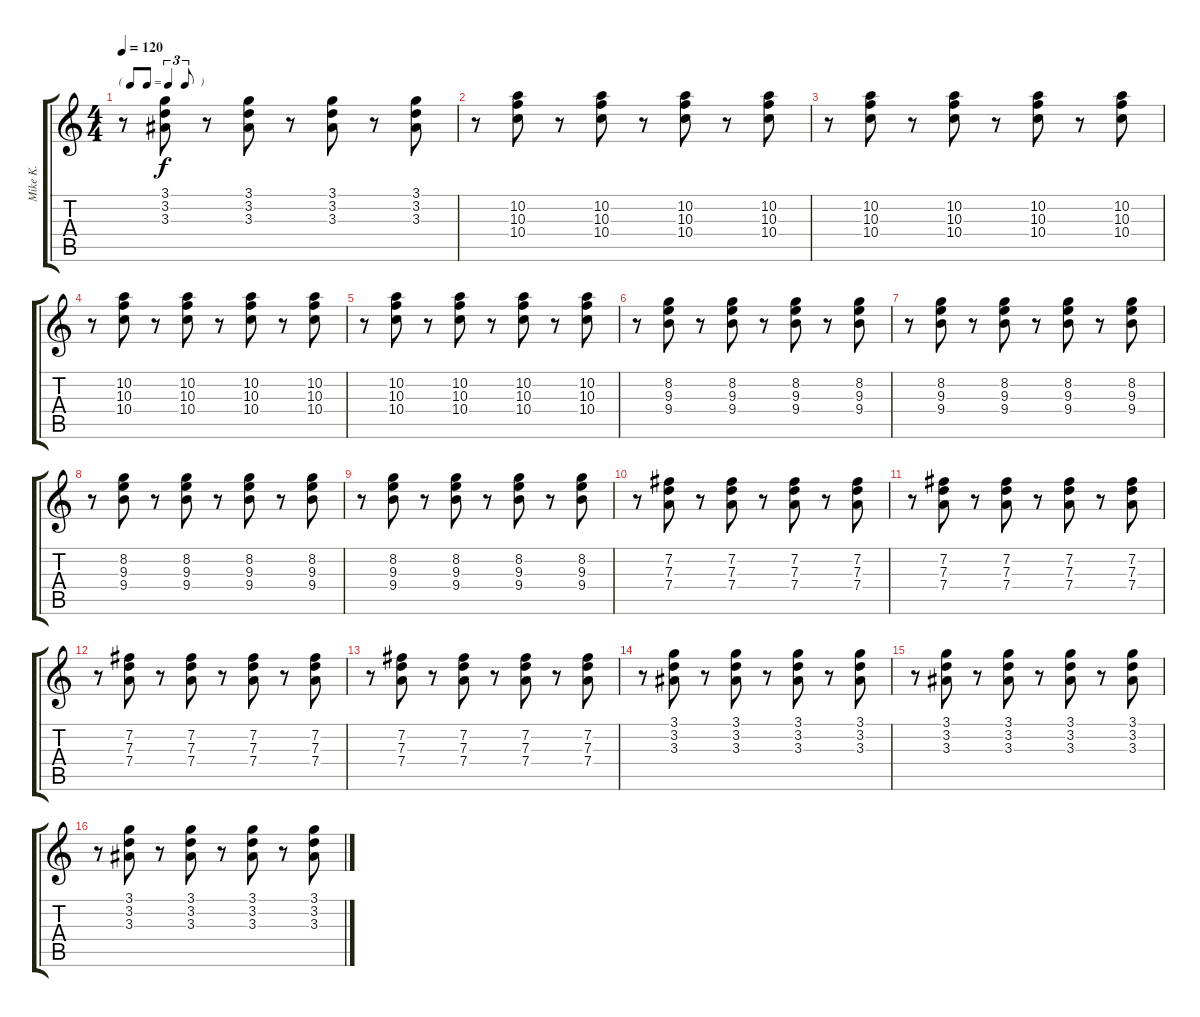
\track ("Mike K." "Mike K.") {instrument electricguitarclean}
\staff {score tabs}
\tuning (E4 B3 G3 D3 A2 E2) {hide}
\ts (4 4)
\tf triplet8th
\tempo 120
\clef g2
\ks c
r.8{dy f} (3.1 3.2 3.3).8 r.8 (3.1 3.2 3.3).8 r.8 (3.1 3.2 3.3).8 r.8 (3.1 3.2 3.3).8 |
r.8 (10.2 10.3 10.4).8 r.8 (10.2 10.3 10.4).8 r.8 (10.2 10.3 10.4).8 r.8 (10.2 10.3 10.4).8 |
r.8 (10.2 10.3 10.4).8 r.8 (10.2 10.3 10.4).8 r.8 (10.2 10.3 10.4).8 r.8 (10.2 10.3 10.4).8 |
r.8 (10.2 10.3 10.4).8 r.8 (10.2 10.3 10.4).8 r.8 (10.2 10.3 10.4).8 r.8 (10.2 10.3 10.4).8 |
r.8 (10.2 10.3 10.4).8 r.8 (10.2 10.3 10.4).8 r.8 (10.2 10.3 10.4).8 r.8 (10.2 10.3 10.4).8 |
r.8 (8.2 9.3 9.4).8 r.8 (8.2 9.3 9.4).8 r.8 (8.2 9.3 9.4).8 r.8 (8.2 9.3 9.4).8 |
r.8 (8.2 9.3 9.4).8 r.8 (8.2 9.3 9.4).8 r.8 (8.2 9.3 9.4).8 r.8 (8.2 9.3 9.4).8 |
r.8 (8.2 9.3 9.4).8 r.8 (8.2 9.3 9.4).8 r.8 (8.2 9.3 9.4).8 r.8 (8.2 9.3 9.4).8 |
r.8 (8.2 9.3 9.4).8 r.8 (8.2 9.3 9.4).8 r.8 (8.2 9.3 9.4).8 r.8 (8.2 9.3 9.4).8 |
r.8 (7.2 7.3 7.4).8 r.8 (7.2 7.3 7.4).8 r.8 (7.2 7.3 7.4).8 r.8 (7.2 7.3 7.4).8 |
r.8 (7.2 7.3 7.4).8 r.8 (7.2 7.3 7.4).8 r.8 (7.2 7.3 7.4).8 r.8 (7.2 7.3 7.4).8 |
r.8 (7.2 7.3 7.4).8 r.8 (7.2 7.3 7.4).8 r.8 (7.2 7.3 7.4).8 r.8 (7.2 7.3 7.4).8 |
r.8 (7.2 7.3 7.4).8 r.8 (7.2 7.3 7.4).8 r.8 (7.2 7.3 7.4).8 r.8 (7.2 7.3 7.4).8 |
r.8 (3.1 3.2 3.3).8 r.8 (3.1 3.2 3.3).8 r.8 (3.1 3.2 3.3).8 r.8 (3.1 3.2 3.3).8 |
r.8 (3.1 3.2 3.3).8 r.8 (3.1 3.2 3.3).8 r.8 (3.1 3.2 3.3).8 r.8 (3.1 3.2 3.3).8 |
r.8 (3.1 3.2 3.3).8 r.8 (3.1 3.2 3.3).8 r.8 (3.1 3.2 3.3).8 r.8 (3.1 3.2 3.3).8
